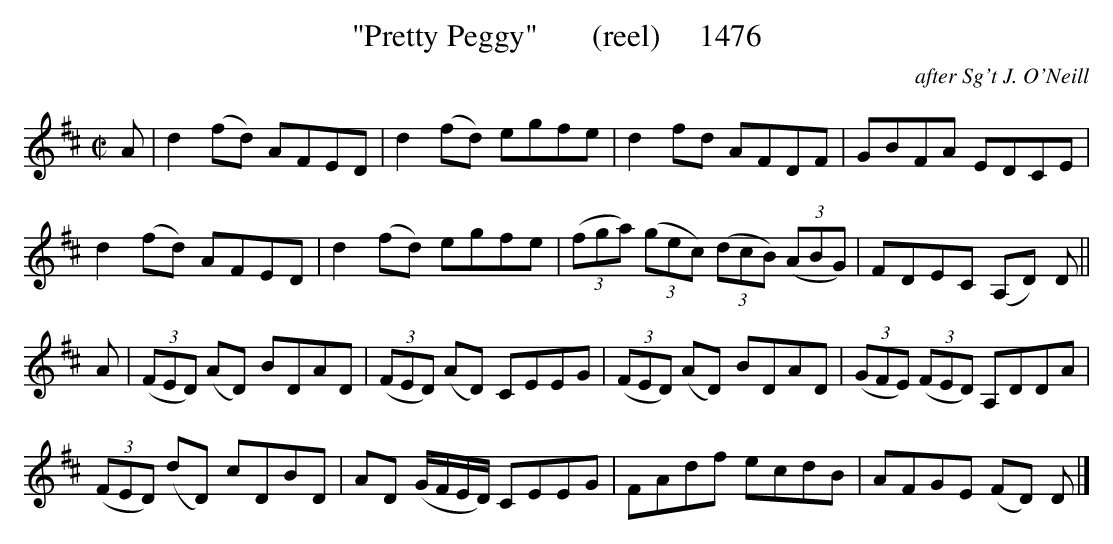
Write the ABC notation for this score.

X:1
T:"Pretty Peggy"       (reel)     1476
C:after Sg't J. O'Neill
BRENNAN July 2003 (HTTP://WWW.SOSYOURMOM.COM)
M:C|
L:1/8
K:D
A|d2(fd) AFED|d2(fd) egfe|d2fd AFDF|GBFA EDCE|
d2(fd) AFED|d2(fd) egfe| (3(fga) (3(gec) (3(dcB) (3(ABG)|FDEC (A,D) D||
A| (3(FED) (AD) BDAD| (3(FED) (AD) CEEG|(3(FED) (AD) BDAD| (3(GFE) (3(FED) A,DDA|
(3(FED) (dD) cDBD|AD (G/2F/2E/2D/2) CEEG|FAdf ecdB|AFGE (FD) D |]
